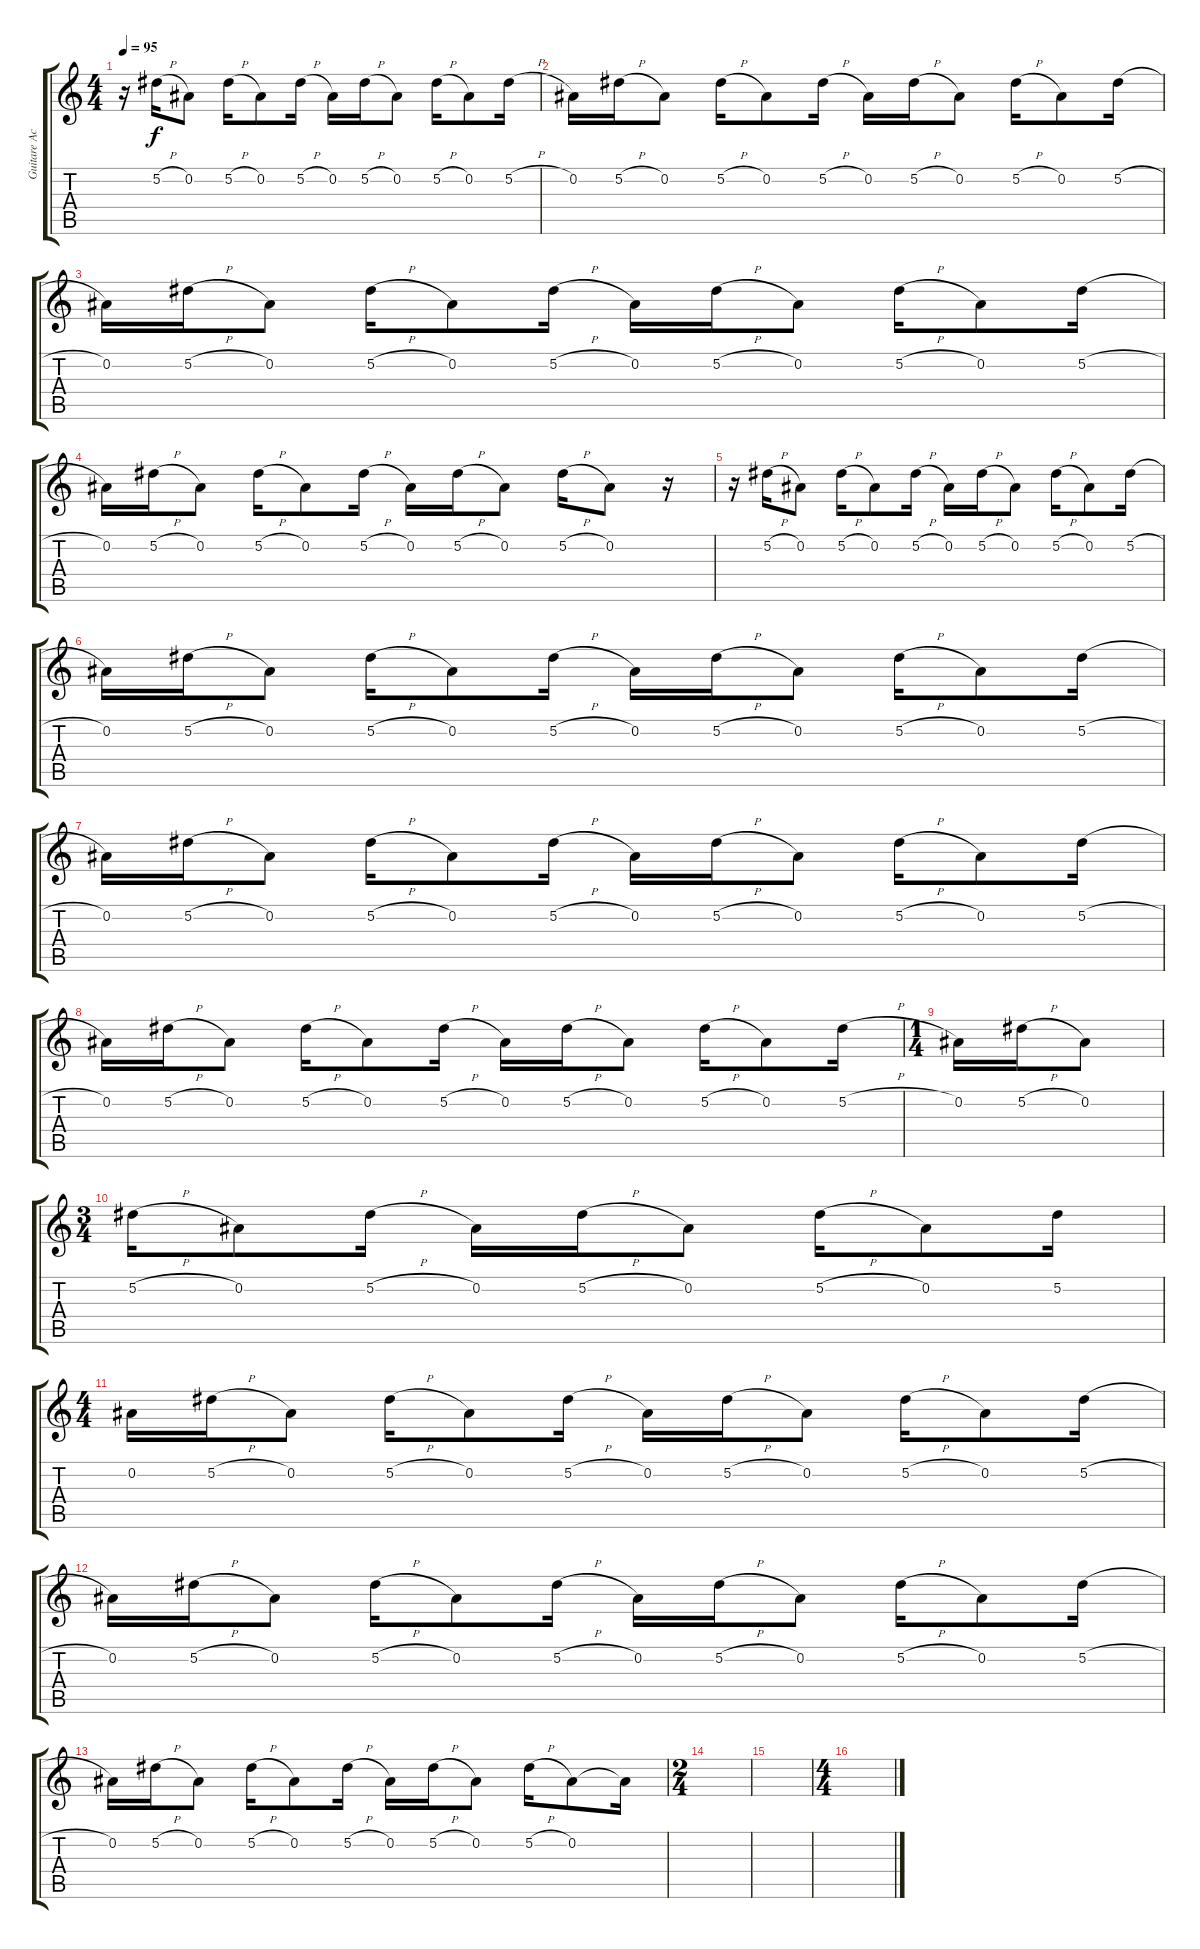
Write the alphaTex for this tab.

\track ("Guitare Acoustique 2" "Guitare Ac") {instrument acousticguitarsteel}
\staff {score tabs}
\tuning (Eb4 Bb3 Gb3 Db3 Ab2 Db2) {hide}
\ts (4 4)
\tempo 95
\clef g2
\ks c
r.16{dy f instrument acousticguitarsteel} 5.2{h}.16 0.2.8 5.2{h}.16 0.2.8 5.2{h}.16 0.2.16 5.2{h}.16 0.2.8 5.2{h}.16 0.2.8 5.2{h}.16 |
0.2.16 5.2{h}.16 0.2.8 5.2{h}.16 0.2.8 5.2{h}.16 0.2.16 5.2{h}.16 0.2.8 5.2{h}.16 0.2.8 5.2{h}.16 |
0.2.16 5.2{h}.16 0.2.8 5.2{h}.16 0.2.8 5.2{h}.16 0.2.16 5.2{h}.16 0.2.8 5.2{h}.16 0.2.8 5.2{h}.16 |
0.2.16 5.2{h}.16 0.2.8 5.2{h}.16 0.2.8 5.2{h}.16 0.2.16 5.2{h}.16 0.2.8 5.2{h}.16 0.2.8 r.16 |
r.16 5.2{h}.16 0.2.8 5.2{h}.16 0.2.8 5.2{h}.16 0.2.16 5.2{h}.16 0.2.8 5.2{h}.16 0.2.8 5.2{h}.16 |
0.2.16 5.2{h}.16 0.2.8 5.2{h}.16 0.2.8 5.2{h}.16 0.2.16 5.2{h}.16 0.2.8 5.2{h}.16 0.2.8 5.2{h}.16 |
0.2.16 5.2{h}.16 0.2.8 5.2{h}.16 0.2.8 5.2{h}.16 0.2.16 5.2{h}.16 0.2.8 5.2{h}.16 0.2.8 5.2{h}.16 |
0.2.16 5.2{h}.16 0.2.8 5.2{h}.16 0.2.8 5.2{h}.16 0.2.16 5.2{h}.16 0.2.8 5.2{h}.16 0.2.8 5.2{h}.16 |
\ts (1 4)
0.2.16 5.2{h}.16 0.2.8 |
\ts (3 4)
5.2{h}.16 0.2.8 5.2{h}.16 0.2.16 5.2{h}.16 0.2.8 5.2{h}.16 0.2.8 5.2.16 |
\ts (4 4)
0.2.16 5.2{h}.16 0.2.8 5.2{h}.16 0.2.8 5.2{h}.16 0.2.16 5.2{h}.16 0.2.8 5.2{h}.16 0.2.8 5.2{h}.16 |
0.2.16 5.2{h}.16 0.2.8 5.2{h}.16 0.2.8 5.2{h}.16 0.2.16 5.2{h}.16 0.2.8 5.2{h}.16 0.2.8 5.2{h}.16 |
0.2.16 5.2{h}.16 0.2.8 5.2{h}.16 0.2.8 5.2{h}.16 0.2.16 5.2{h}.16 0.2.8 5.2{h}.16 0.2.8 0.2{t}.16 |
\ts (2 4)
|
|
\ts (4 4)
